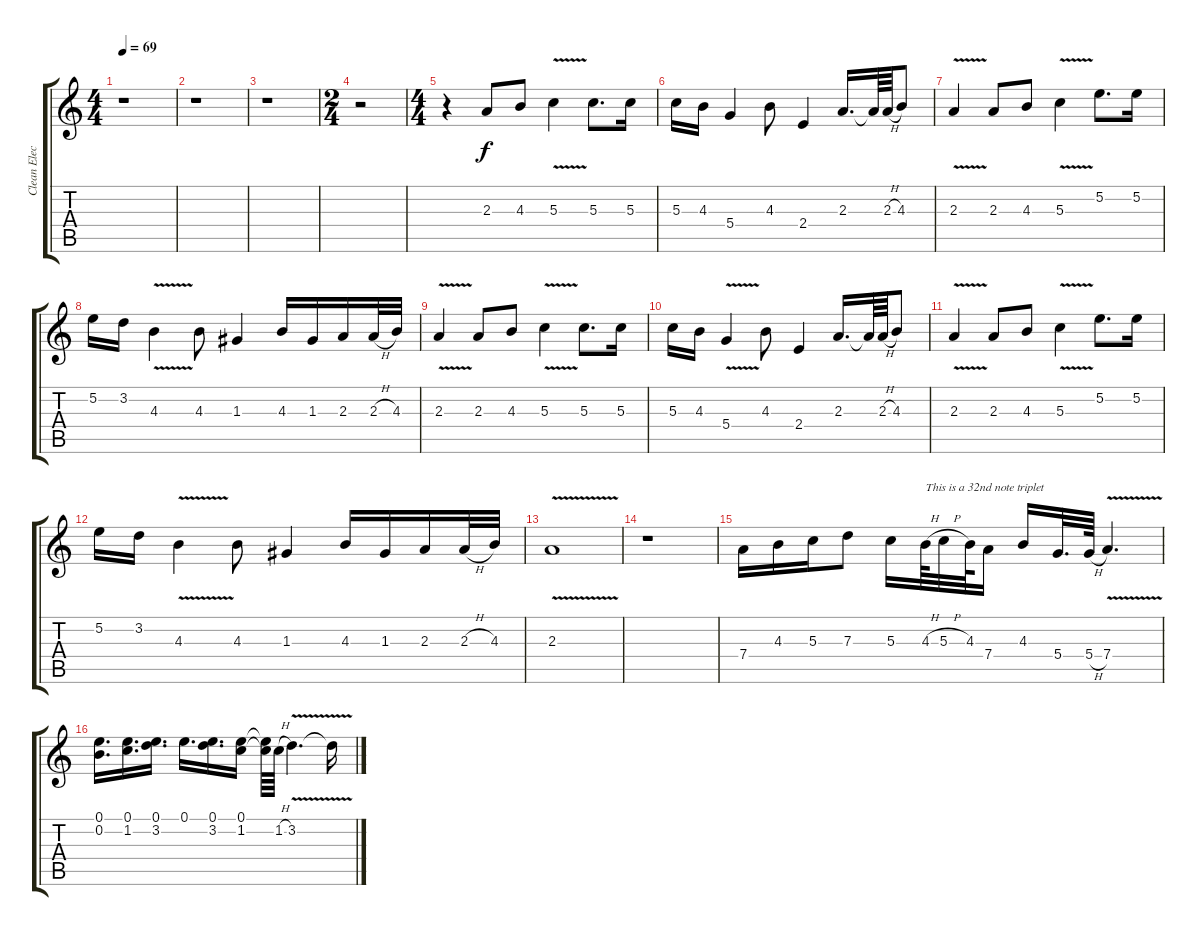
\track ("Clean Electric" "Clean Elec") {instrument electricguitarclean}
\staff {score tabs}
\tuning (E4 B3 G3 D3 A2 E2) {hide}
\ts (4 4)
\tempo 69
\clef g2
\ks c
r.1{dy f} |
r.1 |
r.1 |
\ts (2 4)
r.2 |
\ts (4 4)
r.4 2.3.8 4.3.8 5.3{v}.4 5.3.8{d} 5.3.16 |
5.3.16 4.3.16 5.4.4 4.3.8 2.4.4 2.3.16{d} 2.3{t}.64 2.3{h}.64 4.3.8 |
2.3{v}.4 2.3.8 4.3.8 5.3{v}.4 5.2.8{d} 5.2.16 |
5.2.16 3.2.16 4.3{v}.4 4.3.8 1.3.4 4.3.16 1.3.16 2.3.16 2.3{h}.32 4.3.32 |
2.3{v}.4 2.3.8 4.3.8 5.3{v}.4 5.3.8{d} 5.3.16 |
5.3.16 4.3.16 5.4{v}.4 4.3.8 2.4.4 2.3.16{d} 2.3{t}.64 2.3{h}.64 4.3.8 |
2.3{v}.4 2.3.8 4.3.8 5.3{v}.4 5.2.8{d} 5.2.16 |
5.2.16 3.2.16 4.3{v}.4 4.3.8 1.3.4 4.3.16 1.3.16 2.3.16 2.3{h}.32 4.3.32 |
2.3{v}.1 |
r.1{instrument electricguitarjazz} |
7.4.16 4.3.16 5.3.16 7.3.8 5.3.16 4.3{h}.64{txt "This is a 32nd note triplet"} 5.3{h}.32 4.3.64 7.4.16 4.3.16 5.4.32{d} 5.4{h}.64 7.4{v}.4{d} |
(0.1 0.2).16{d} (0.1 1.2).16{d} (0.1 3.2).16{d} 0.1.16{d} (0.1 3.2).16{d} (0.1 1.2).16 (0.1{t} 1.2{t}).64 1.2{h}.64 3.2{v}.4{d} 3.2{t}.16
